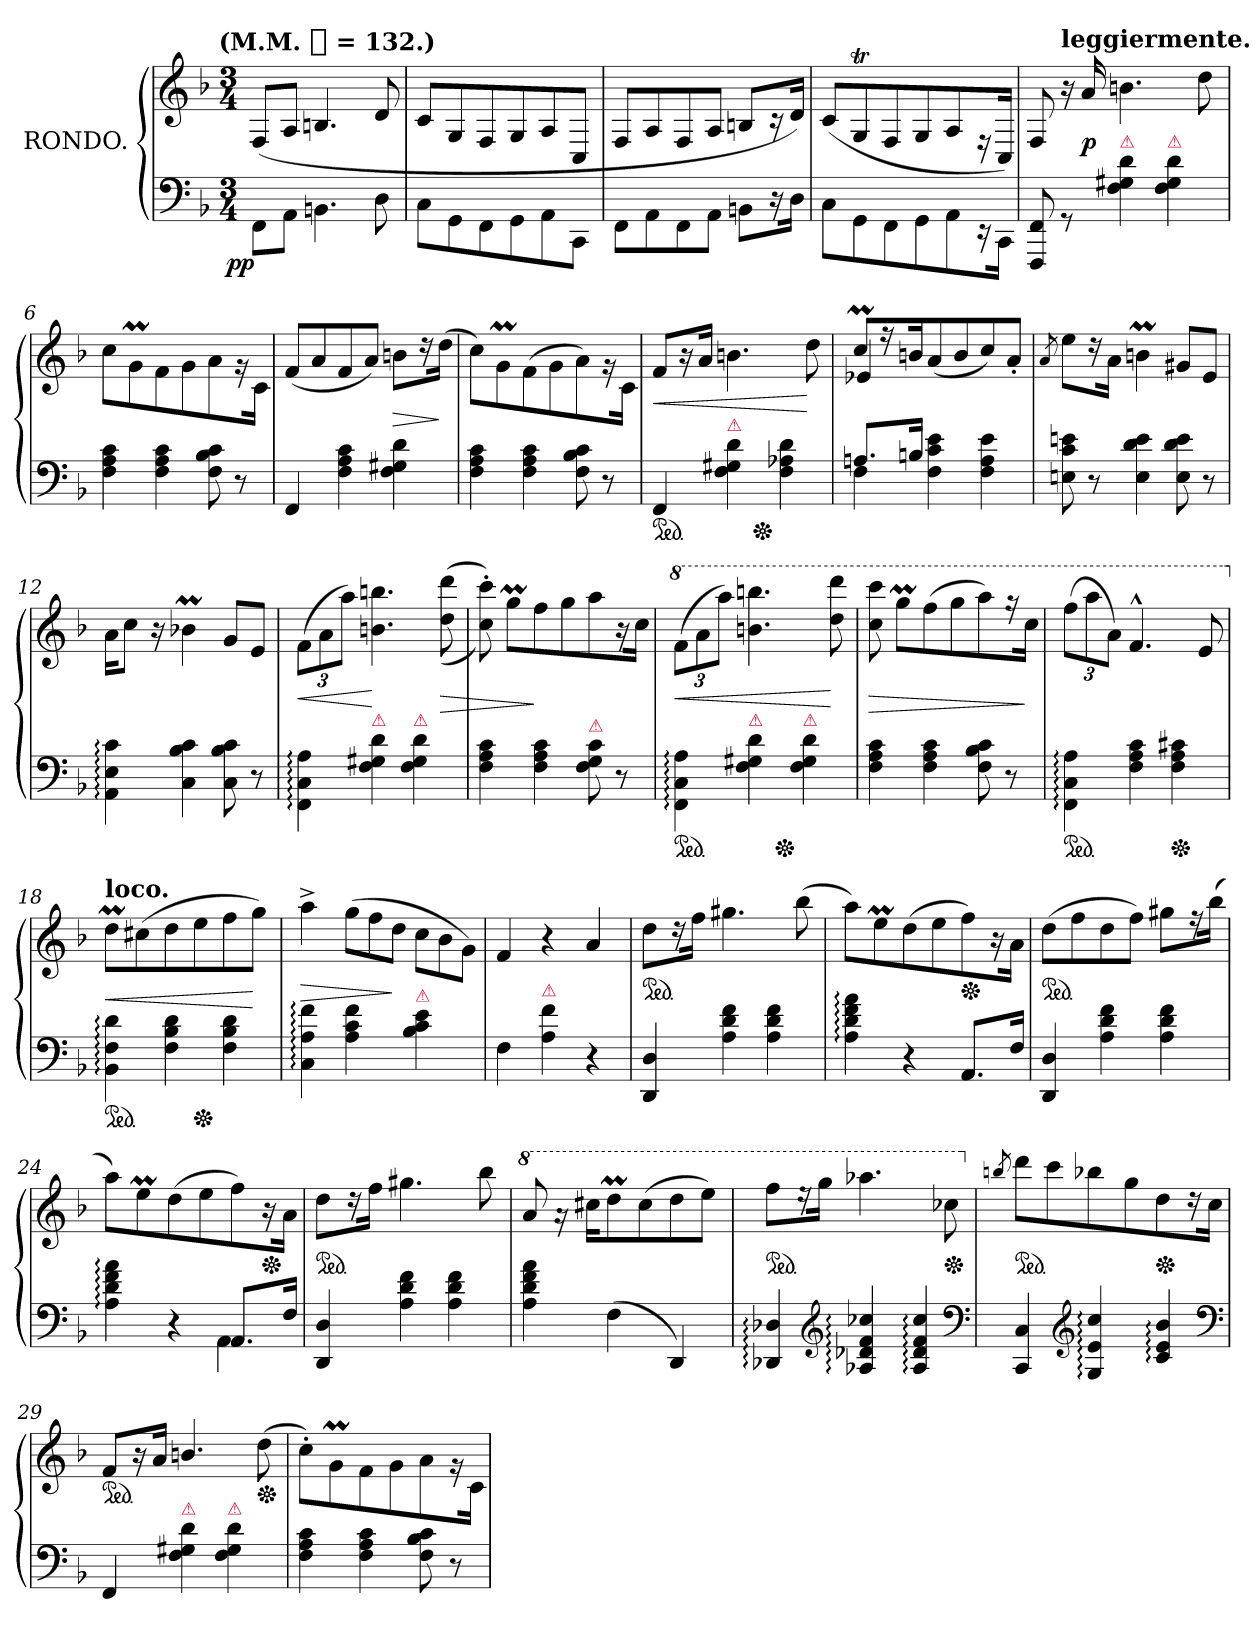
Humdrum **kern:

**kern	**kern	**dynam
*part1	*part1	*part1
*staff2	*staff1	*staff1/2
*I"RONDO.	*	*
*clefF4	*clefG2	*
*k[b-]	*k[b-]	*
!!LO:TX:omd:t=(M.M. [quarter] = 132.)
*M3/4	*M3/4	*
*MM132	*MM132	*
=1	=1	=1
!	!	!LO:DY:b=2:rj
8FF\L	(>8F/L	pp
8AA\J	8A/J	.
4.BBn\	4.Bn/	.
8D\	8d/	.
=2	=2	=2
8C\L	8c/L	.
8GG\	8G/	.
8FF\	8F/	.
8GG\	8G/	.
8AA\	8A/	.
8CC\J	8C/J	.
=3	=3	=3
8FF\L	8F/L	.
8AA\	8A/	.
8FF\	8F/	.
8AA\J	8A/J	.
8BBn\L	8Bn/L	.
16r	16rc	.
16D\Jk	16d/Jk)	.
=4	=4	=4
8C\L	(>8c/L	.
8GG\	8GT/	.
8FF\	8F/	.
8GG\	8G/	.
8AA\	8A/	.
16rEE	16rF	.
16CC\Jk	16C/Jk)	.
=5	=5	=5
8FFF/ 8FF/	8F/	.
!	!LO:TX:a:B:t=leggiermente.	!
8rGG	16r	.
.	16a	p
!LO:TX:a:color=crimson:t=⚠	!	!
4F 4G#X 4d	4.bn	.
!LO:TX:a:color=crimson:t=⚠	!	!
4F 4G# 4d	.	.
.	8dd	.
=6	=6	=6
4F 4A 4c	8cc\L	.
.	8gM	.
4F 4A 4c	8f	.
.	8g	.
8F 8B- 8c	8a	.
8r	16rg	.
.	16cJk	.
=7	=7	=7
4FF	(<8f/L	.
.	8a	.
4F 4A 4c	8f	.
.	8aJ)	.
4F 4G#X 4d	8bn\L	>
.	16r	.
.	(>16ddJk	]
=8	=8	=8
4F 4A 4c	8cc\L)	.
.	8gM	.
4F 4A 4c	(>8f	.
.	8g	.
8F 8B- 8c	8a)	.
8r	16rg	.
.	16cJk	.
=9	=9	=9
*ped	*	*
*	*^	*
4FF	8fL	4.ryy	<
.	16r	.	.
.	16aJk	.	.
!LO:TX:a:color=crimson:t=⚠	!	!	!
4F 4G#X 4d	4.bn	.	.
*Xped	*	*	*
.	.	4.ryy	.
4F 4A-X 4d	.	.	.
.	8dd	.	[
=10	=10	=10	=10
*^	*	*	*
8.AnL	4F	8ccML	4e-X/	.
.	.	16r	.	.
16BnJk	.	16bnK	.	.
4F 4c 4e	2ryy	(>8a	2ryy	.
.	.	8b	.	.
4F 4A 4e	.	8cc)	.	.
.	.	8a'>J	.	.
*v	*v	*	*	*
*	*v	*v	*
=11	=11	=11
.	8qa/	.
8En 8c 8en	8eeL	.
8r	16rdd	.
.	16aJk	.
4E 4d 4e	4bnm	.
8E 8d 8e	8g#XL	.
8r	8eJ	.
=12	=12	=12
4AA: 4E: 4c:	16aKL	.
.	8ccJ	.
.	16r	.
4C 4B- 4c	4b-XM	.
8C 8B- 8c	8gL	.
8r	8eJ	.
=13	=13	=13
4FF:\ 4C:\ 4A:\	(>12fL	<
.	12a	.
.	12aaJ)	.
!LO:TX:a:color=crimson:t=⚠	!	!
4F 4G#X 4d	4.bn 4.bbn	[
!LO:TX:a:color=crimson:t=⚠	!	!
4F 4G# 4d	.	.
.	(>(>8dd 8ddd	>
=14	=14	=14
4F 4A 4c	8cc'> 8ccc'>))	.
.	8ggML	.
4F 4A 4c	8ff	]
.	8gg	.
!LO:TX:a:color=crimson:t=⚠	!	!
8F 8G 8c	8aa	.
8r	16r	.
.	16ccJk	.
=15	=15	=15
*	*8va	*
!	!LO:TX:a:t=8a	!
*ped	*	*
*	*^	*
4FF:\ 4C:\ 4A:\	(>12ffL	4.ryy	<
.	12aa	.	.
.	12aaaJ)	.	.
!LO:TX:a:color=crimson:t=⚠	!	!	!
4F 4G#X 4d	4.bbn 4.bbbn	.	.
*Xped	*	*	*
.	.	4.ryy	.
!LO:TX:a:color=crimson:t=⚠	!	!	!
4F 4G# 4d	.	.	.
.	8ddd 8dddd	.	[
*	*v	*v	*
=16	=16	=16
4F 4A 4c	8ccc 8cccc	>
.	8gggML	.
4F 4A 4c	(>8fff	.
.	8ggg	.
8F 8B- 8c	8aaa)	.
8r	16rggg	.
.	16cccJk	]
=17	=17	=17
*ped	*	*
4FF:\ 4C:\ 4A:\	(>12fffL	.
.	12aaa	.
.	12aaJ)	.
4F 4A 4c	4.ff^^<	.
*Xped	*	*
4F 4A 4c#X	.	.
.	8ee	.
=18	=18	=18
*	*X8va	*
!	!LO:TX:a:B:t=loco.	!
*ped	*	*
4BB-: 4F: 4d:	8ddML	<
.	(>8cc#X	.
4F 4B- 4d	8dd	.
*Xped	*	*
.	8ee	.
4F 4B- 4d	8ff	.
.	8ggJ)	[
=19	=19	=19
4C: 4A: 4f:	4aa^>	>
*	*Xtuplet	*
4A 4c 4f	(>12ggL	.
.	12ff	.
.	12ddJ	]
!LO:TX:a:color=crimson:t=⚠	!	!
4B- 4c 4e	12cc\L	.
.	12b-	.
.	12gJ)	.
=20	=20	=20
4F	4f	.
!LO:TX:a:color=crimson:t=⚠	!	!
4A\ 4f\	4r	.
4r	4a	.
=21	=21	=21
*	*ped	*
4DD 4D	8ddL	.
.	16rdd	.
.	16ffJk	.
4A 4d 4f	4.gg#X	.
4A 4d 4f	.	.
.	(>8bb-	.
=22	=22	=22
4A: 4d: 4f: 4a:	8aaL)	.
.	8eem	.
4r	(>8dd	.
.	8ee	.
*	*Xped	*
8.AAL	8ff)	.
.	16r	.
16FJk	16aJk	.
=23	=23	=23
*	*ped	*
4DD 4D	(>8ddL	.
.	8ff	.
4A 4d 4f	8dd	.
.	8ffJ)	.
4A 4d 4f	8gg#XL	.
.	16rff	.
.	(>16bb-Jk	.
=24	=24	=24
*^	*	*
4A: 4d: 4f: 4a:	2ryy	8aaL)	.
.	.	8eem	.
4r	.	(>8dd	.
.	.	8ee	.
8.AAL	4AA	8ff)	.
*	*	*Xped	*
.	.	16r	.
16FJk	.	16aJk	.
*v	*v	*	*
=25	=25	=25
*	*ped	*
4DD 4D	8ddL	.
.	16rdd	.
.	16ffJk	.
4A 4d 4f	4.gg#X	.
4A 4d 4f	.	.
.	8bb-	.
=26	=26	=26
*	*8va	*
4A 4d 4f 4a	8aa	.
.	16raa	.
.	16ccc#XKL	.
(>4F	8dddM	.
.	(>8ccc#	.
4DD)	8ddd	.
.	8eeeJ)	.
=27	=27	=27
*	*ped	*
4DD-X: 4D-X:	8fffL	.
.	16reee	.
.	16gggJk	.
*clefG2	*	*
4A-X: 4d-X: 4f: 4cc-X:	4.aaa-X	.
4A-: 4d-: 4f: 4cc-:	.	.
*	*Xped	*
.	8ccc-X	.
*clefF4	*	*
=28	=28	=28
*	*X8va	*
.	8qbbn/	.
!	!LO:TX:a:B:t=loco.	!
*	*ped	*
4CC 4C	8dddL	.
.	8ccc	.
*clefG2	*	*
4G: 4e: 4cc:	8bb-X	.
.	8gg	.
*	*Xped	*
4c: 4e: 4b-:	8dd	.
.	16r	.
.	16ccJk	.
*clefF4	*	*
=29	=29	=29
*	*ped	*
4FF	8fL	.
.	16r	.
.	16aJk	.
!LO:TX:a:color=crimson:t=⚠	!	!
4F 4G#X 4d	4.bn/	.
!LO:TX:a:color=crimson:t=⚠	!	!
4F 4G# 4d	.	.
*	*Xped	*
.	(>8dd	.
=30	=30	=30
4F 4A 4c	8cc'>\L)	.
.	8gM	.
4F 4A 4c	8f	.
.	8g	.
8F 8B- 8c	8a	.
8r	16rg	.
.	16cJk	.
=	=	=
*-	*-	*-
